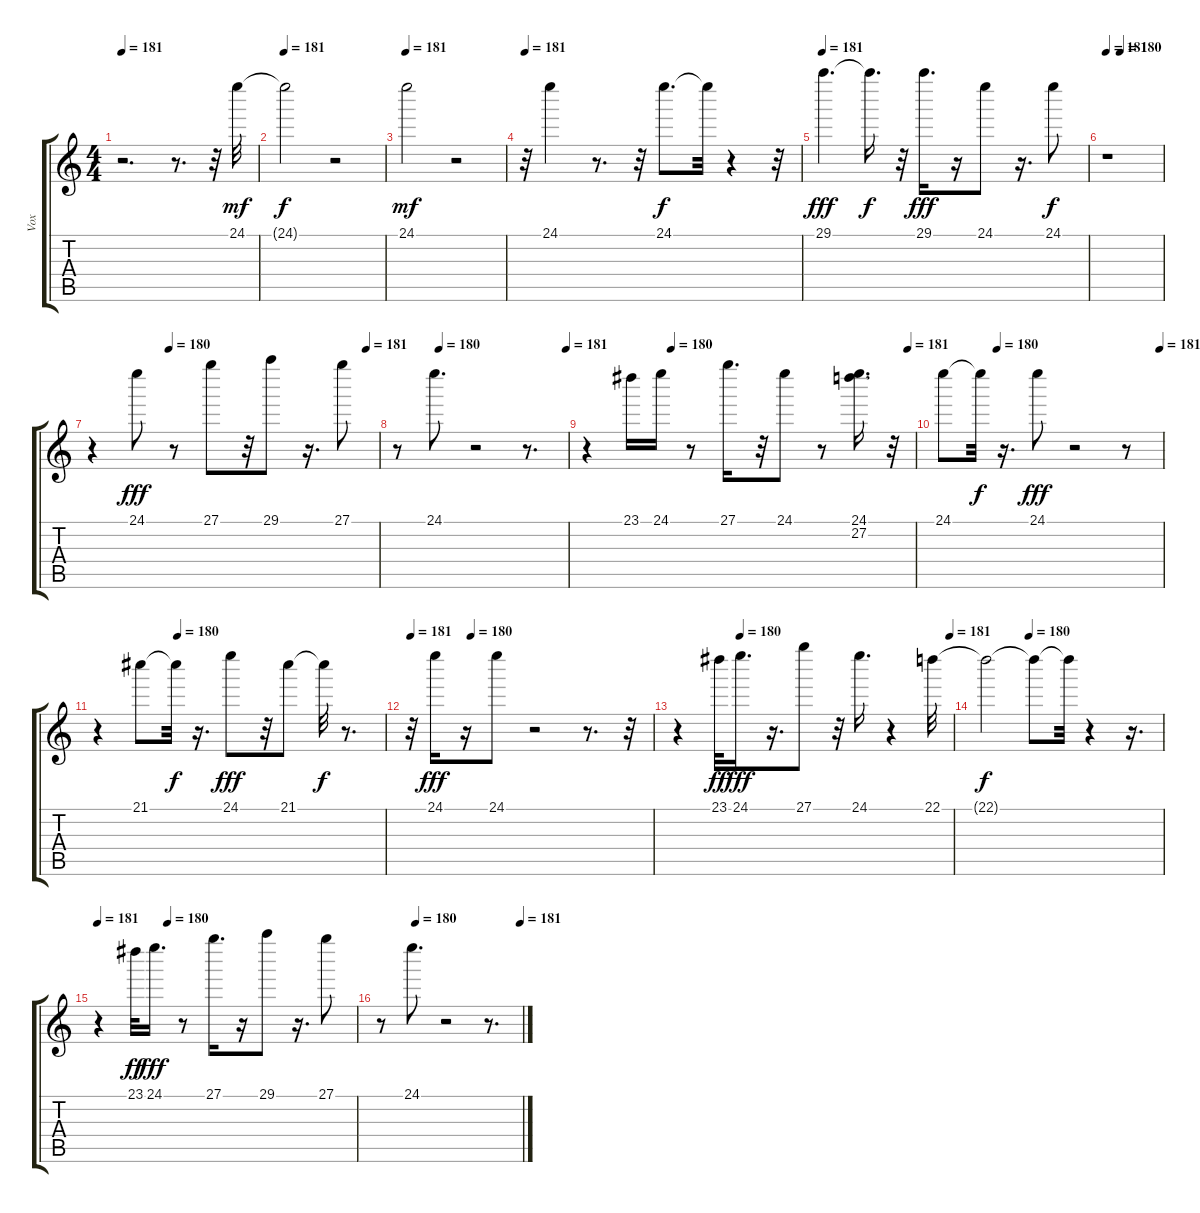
\track ("Vox" "Vox") {instrument acousticguitarsteel}
\staff {score tabs}
\tuning (E4 B3 G3 D3 A2 E2) {hide}
\ts (4 4)
\tempo 181
\clef g2
\ks c
r.2{d dy mf} r.8{d} r.32 24.1.32 |
\tempo 181
24.1{t}.2{dy f} r.2 |
\tempo 181
24.1.2{dy mf} r.2 |
\tempo 181
r.32 24.1.4 r.8{d} r.32 24.1.8{d dy f} 24.1{t}.32 r.4 r.32 |
\tempo 181
29.1.4{d dy fff} 29.1{t}.16{d dy f} r.32 29.1.16{d dy fff} r.16 24.1.8 r.16{d} 24.1.8{dy f} |
\tempo 181
\tempo (180 0.25)
r.1 |
\tempo (180 0.2708333333333333)
\tempo (181 0.9583333333333334)
r.4 24.1.8{dy fff} r.8 27.1.8 r.32 29.1.8 r.16{d} 27.1.8 |
\tempo (180 0.25)
\tempo (181 0.9947916666666666)
r.8 24.1.8{d} r.2 r.8{d} |
\tempo (180 0.2604166666666667)
\tempo (181 0.9791666666666666)
r.4 23.1.16 24.1.16 r.8 27.1.16{d} r.32 24.1.8 r.8 (24.1 27.2).16{d} r.32 |
\tempo (180 0.25)
\tempo (181 0.9895833333333334)
24.1.8 24.1{t}.32{dy f} r.16{d} 24.1.8{dy fff} r.2 r.8 |
\tempo (180 0.28125)
r.4 21.1.8 21.1{t}.32{dy f} r.16{d} 24.1.8{dy fff} r.32 21.1.8 21.1{t}.32{dy f} r.8{d} |
\tempo 181
\tempo (180 0.25)
r.32 24.1.16{dy fff} r.16 24.1.8 r.2 r.8{d} r.32 |
\tempo (180 0.22916666666666666)
\tempo (181 0.9895833333333334)
r.4 23.1.32{dy ff} 24.1.16{d dy fff} r.16{d} 27.1.8 r.32 24.1.16{d} r.4 22.1.32 |
\tempo (180 0.25)
22.1{t}.2{dy f} 22.1{t}.8 22.1{t}.32 r.4 r.16{d} |
\tempo 181
\tempo (180 0.2708333333333333)
r.4 23.1.32{dy ff} 24.1.16{d dy fff} r.8 27.1.16{d} r.16 29.1.8 r.16{d} 27.1.8 |
\tempo (180 0.25)
\tempo (181 0.9895833333333334)
r.8 24.1.8{d} r.2 r.8{d}
